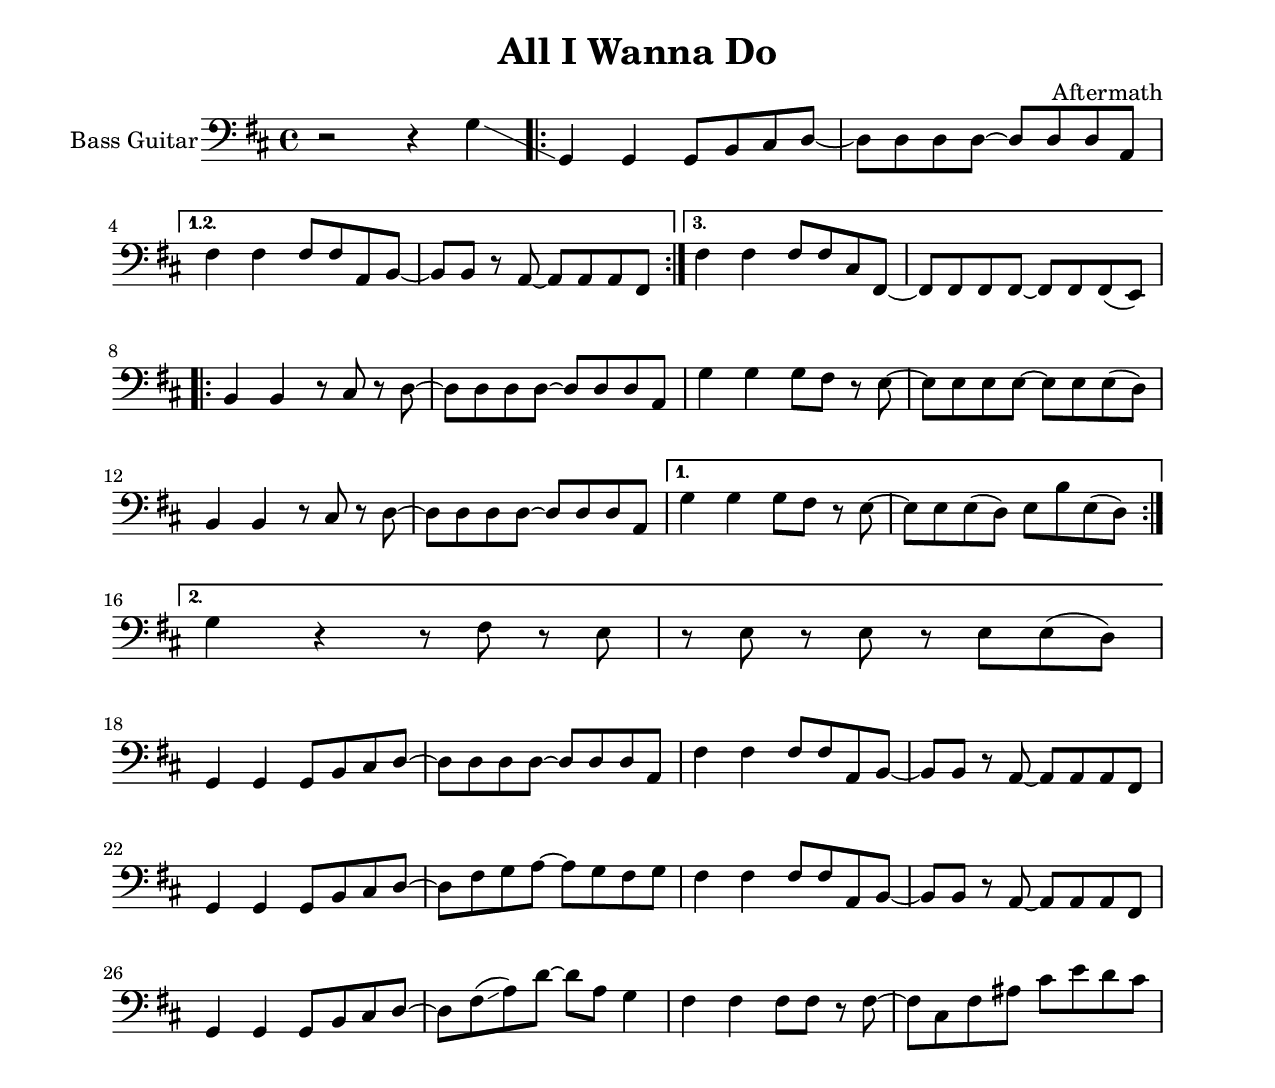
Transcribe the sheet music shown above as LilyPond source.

\version "2.24.0"

\include "settings.ily"
\include "style.ily"

\header {
  title = "All I Wanna Do"
  composer = "Aftermath"
}

bass = \relative c' {
  \clef "bass"
  \key d \major
  \time 4/4

  r2 r4 g4 \glissando
  \repeat volta 2 {
    g,4 g g8 b cs d ~ |
    d8 d d d ~ d d d a |
    \alternative {
      \volta 1,2 {
        fs'4 fs fs8 fs a, b ~ |
        b8 b r a ~ a a a fs |
      }
      \volta 3 {
        fs'4 fs fs8 fs cs fs, ~ |
        fs8 fs fs fs ~ fs fs fs ( e ) |
      }
    }
  }

  \repeat volta 2 {
    b'4 b r8 cs r d ~ |
    d d d d ~ d d d a |
    g'4 g g8 fs r e ~ |
    e e e e ~ e e e ( d ) |
    b4 b r8 cs r d ~ |
    d d d d ~ d d d a |
    \alternative {
      \volta 1 {
        g'4 g g8 fs r e ~ |
        e e e ( d ) e b' e, ( d ) |
      }
      \volta 2 {
        g4 r r8 fs r e |
        r e r e r e e ( d ) |
      }
    }
  }

  g,4 g g8 b cs d ~ |
  d d d d ~ d d d a |
  fs'4 fs fs8 fs a, b ~ |
  b b r a ~ a a a fs |

  g4 g g8 b cs d ~ |
  d fs g a ~ a g fs g |
  fs4 fs fs8 fs a, b ~ |
  b b r a ~ a a a fs |

  g4 g g8 b cs d ~ |
  d fs ( \glissando a ) d ~ d a g4 |
  fs4 fs fs8 fs r fs ~ |
  fs cs fs as cs e d cs |
}

\layout {
  \context {
    \Score \consists #(set-bars-per-line '(3 4 4 4
                                           2 4 4 4))
  }
}

\score {
  \new Staff \with {
    instrumentName = "Bass Guitar"
  } {
    \bass
  }
}
